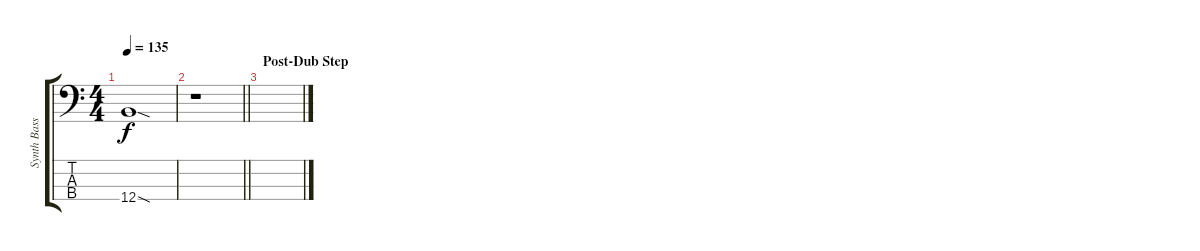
\track ("Synth Bass" "Synth Bass") {instrument slapbass2}
\staff {score tabs}
\tuning (E2 B1 Gb1 B0) {hide}
\ts (4 4)
\tempo 135
\clef f4
\ks c
12.4{sod}.1{dy f} |
\barLineRight lightlight
r.1 |
\section ("" "Post-Dub Step")
